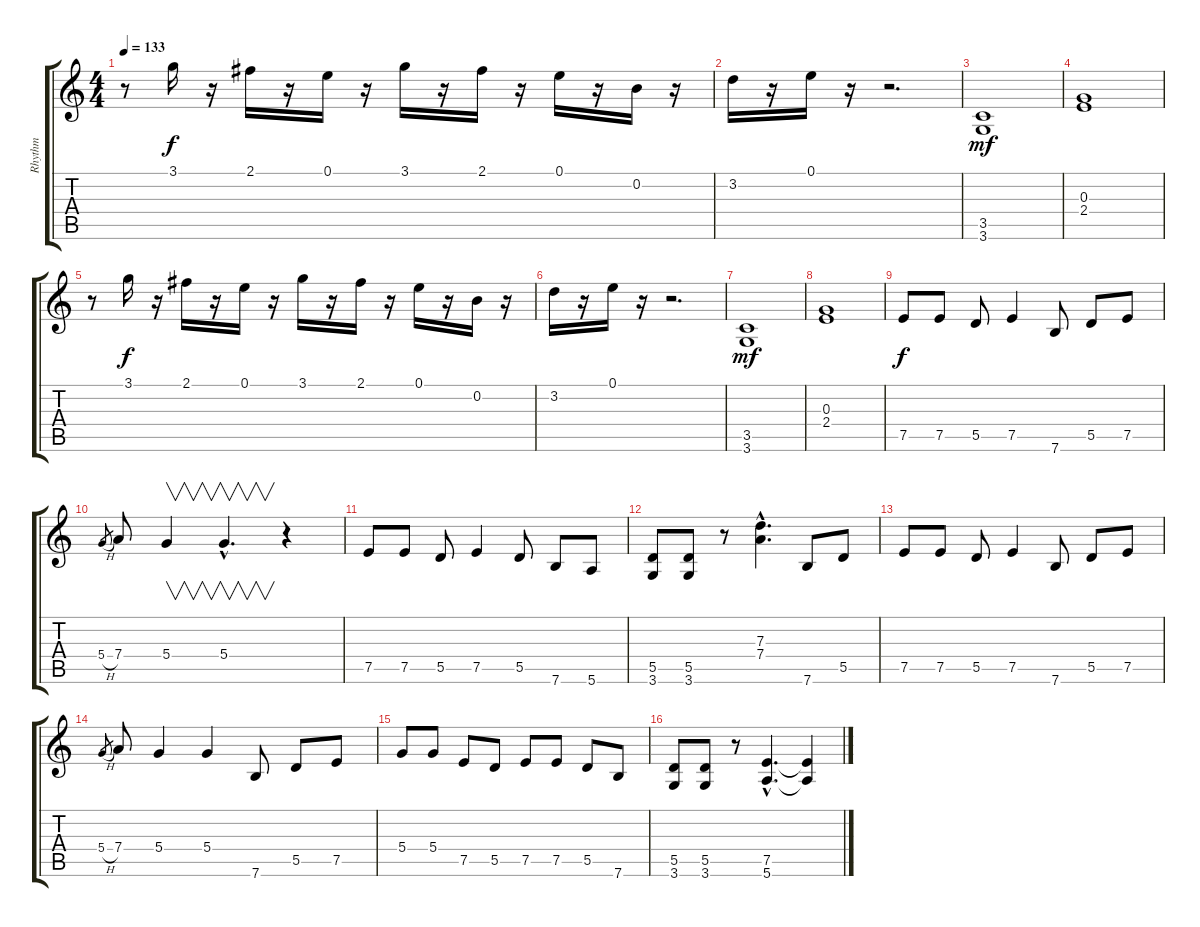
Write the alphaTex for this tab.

\track ("Rhythm" "Rhythm") {instrument distortionguitar}
\staff {score tabs}
\tuning (E4 B3 G3 D3 A2 E2) {hide}
\ts (4 4)
\tempo 133
\clef g2
\ks c
r.8{dy mf instrument electricguitarmuted} 3.1.16{dy f} r.16 2.1.16 r.16 0.1.16 r.16 3.1.16 r.16 2.1.16 r.16 0.1.16 r.16 0.2.16 r.16 |
3.2.16 r.16 0.1.16 r.16 r.2{d instrument distortionguitar} |
(3.5 3.6).1{dy mf} |
(0.3 2.4).1 |
r.8{instrument electricguitarmuted} 3.1.16{dy f} r.16 2.1.16 r.16 0.1.16 r.16 3.1.16 r.16 2.1.16 r.16 0.1.16 r.16 0.2.16 r.16 |
3.2.16 r.16 0.1.16 r.16 r.2{d instrument distortionguitar} |
(3.5 3.6).1{dy mf} |
(0.3 2.4).1 |
7.5.8{dy f} 7.5.8 5.5.8 7.5.4 7.6.8 5.5.8 7.5.8 |
5.4{h}.8{gr} 7.4.8 5.4.4{v} 5.4{hac}.4{v d} r.4 |
7.5.8 7.5.8 5.5.8 7.5.4 5.5.8 7.6.8 5.6.8 |
(5.5 3.6).8 (5.5 3.6).8 r.8 (7.3{hac} 7.4{hac}).4{d} 7.6.8 5.5.8 |
7.5.8 7.5.8 5.5.8 7.5.4 7.6.8 5.5.8 7.5.8 |
5.4{h}.8{gr} 7.4.8 5.4.4 5.4.4 7.6.8 5.5.8 7.5.8 |
5.4.8 5.4.8 7.5.8 5.5.8 7.5.8 7.5.8 5.5.8 7.6.8 |
(5.5 3.6).8 (5.5 3.6).8 r.8 (7.5{hac} 5.6{hac}).4{d} (7.5{t} 5.6{t}).4
